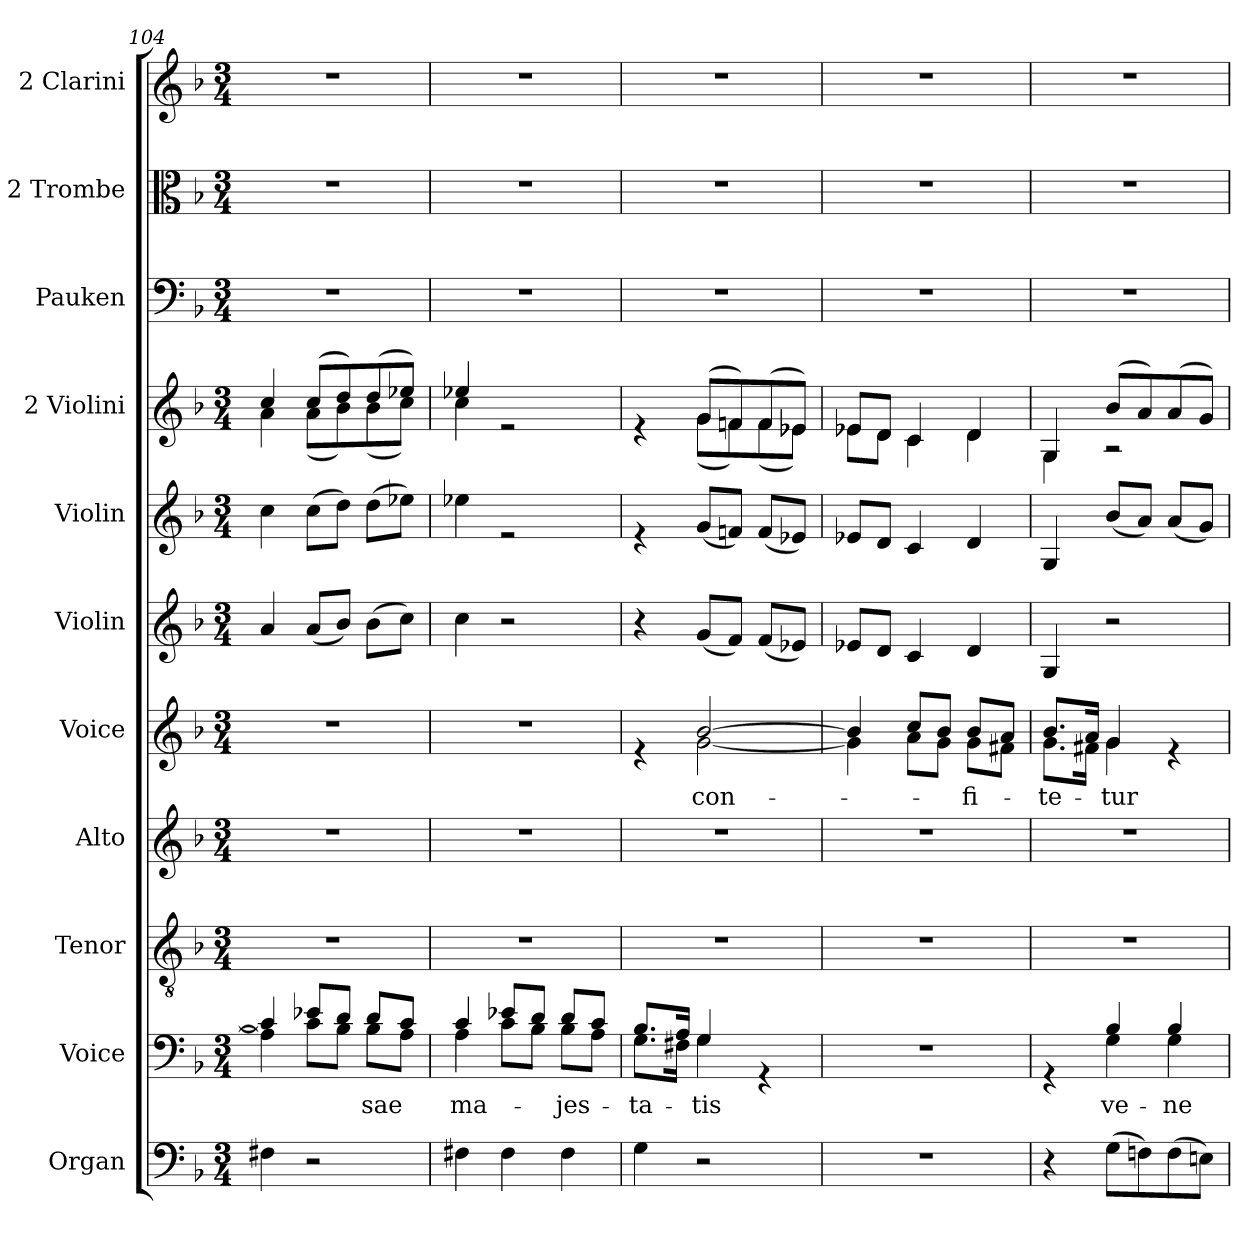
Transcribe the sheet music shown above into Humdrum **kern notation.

**kern	**kern	**text	**kern	**kern	**kern	**text	**kern	**kern	**kern	**kern	**kern	**kern
*part11	*part10	*part10	*part9	*part8	*part7	*part7	*part6	*part5	*part4	*part3	*part2	*part1
*staff11	*staff10	*staff10	*staff9	*staff8	*staff7	*staff7	*staff6	*staff5	*staff4	*staff3	*staff2	*staff1
*I"Organ	*I"Voice	*	*I"Tenor	*I"Alto	*I"Voice	*	*I"Violin	*I"Violin	*I"2 Violini	*I"Pauken	*I"2 Trombe	*I"2 Clarini
*	*	*	*	*	*	*	*I'Vln.	*I'Vln	*I'V	*I'P	*I'T	*I'C
!!LO:LB:g=z
*clefF4	*clefF4	*	*clefGv2	*clefG2	*clefG2	*	*clefG2	*clefG2	*clefG2	*clefF4	*clefC3	*clefG2
*k[b-]	*k[b-]	*	*k[b-]	*k[b-]	*k[b-]	*	*k[b-]	*k[b-]	*k[b-]	*k[b-]	*k[b-]	*k[b-]
*M3/4	*M3/4	*	*M3/4	*M3/4	*M3/4	*	*M3/4	*M3/4	*M3/4	*M3/4	*M3/4	*M3/4
=104	=104	=104	=104	=104	=104	=104	=104	=104	=104	=104	=104	=104
*	*^	*	*	*	*	*	*	*	*^	*	*	*
4F#X\	4c/]	4A\]	.	2.r	2.r	2.r	.	4a/	4cc\	4cc/	4a\	2.r	2.r	2.r
2r	8e-X/L	8c\L	.	.	.	.	.	(8a/L	(8cc\L	(8cc/L	(8a\L	.	.	.
.	8d/J	8B-\J	.	.	.	.	.	8b-/J)	8dd\J)	8dd/)	8b-\)	.	.	.
!	!	!	!LO:LY:b	!	!	!	!	!	!	!	!	!	!	!
.	8d/L	8B-\L	-sae	.	.	.	.	(8b-\L	(8dd\L	(8dd/	(8b-\	.	.	.
.	8c/J	8A\J	.	.	.	.	.	8cc\J)	8ee-X\J)	8ee-X/J)	8cc\J)	.	.	.
=105	=105	=105	=105	=105	=105	=105	=105	=105	=105	=105	=105	=105	=105	=105
!	!	!	!LO:LY:b	!	!	!	!	!	!	!	!	!	!	!
4F#X\	4c/	4A\	ma-	2.r	2.r	2.r	.	4cc\	4ee-X\	4ee-X/	4cc\	2.r	2.r	2.r
4F#\	8e-X/L	8c\L	.	.	.	.	.	2r	2re	2re	2ryy	.	.	.
.	8d/J	8B-\J	.	.	.	.	.	.	.	.	.	.	.	.
!	!	!	!LO:LY:b	!	!	!	!	!	!	!	!	!	!	!
4F#\	8d/L	8B-\L	-jes-	.	.	.	.	.	.	.	.	.	.	.
.	8c/J	8A\J	.	.	.	.	.	.	.	.	.	.	.	.
=106	=106	=106	=106	=106	=106	=106	=106	=106	=106	=106	=106	=106	=106	=106
!	!	!	!LO:LY:b	!	!	!	!	!	!	!	!	!	!	!
*	*	*	*	*	*	*^	*	*	*	*	*	*	*	*
4G\	8.B-/L	8.G\L	-ta-	2.r	2.r	4re	4ryy	.	4r	4re	4re	4ryy	2.r	2.r	2.r
.	16A/Jk	16F#X\Jk	.	.	.	.	.	.	.	.	.	.	.	.	.
!	!	!	!LO:LY:b	!	!	!	!	!LO:LY:b	!	!	!	!	!	!	!
2r	4G/	4G\	-tis	.	.	[2b-/	[2g\	con-	(8g/L	(8g/L	(8g/L	(8g\L	.	.	.
.	.	.	.	.	.	.	.	.	8f/J)	8fn/J)	8fn/)	8f\)	.	.	.
.	4rGG	4ryy	.	.	.	.	.	.	(8f/L	(8f/L	(8f/	(8f\	.	.	.
.	.	.	.	.	.	.	.	.	8e-X/J)	8e-X/J)	8e-X/J)	8e-\J)	.	.	.
*	*v	*v	*	*	*	*	*	*	*	*	*	*	*	*	*
=107	=107	=107	=107	=107	=107	=107	=107	=107	=107	=107	=107	=107	=107	=107
2.r	2.r	.	2.r	2.r	4b-/]	4g\]	.	8e-X/L	8e-X/L	8e-X/L	8e-\L	2.r	2.r	2.r
.	.	.	.	.	.	.	.	8d/J	8d/J	8d/J	8d\J	.	.	.
.	.	.	.	.	8cc/L	8a\L	.	4c/	4c/	4c/	4c\	.	.	.
.	.	.	.	.	8b-/J	8g\J	.	.	.	.	.	.	.	.
!	!	!	!	!	!	!	!LO:LY:b	!	!	!	!	!	!	!
.	.	.	.	.	8b-/L	8g\L	-fi-	4d/	4d/	4d/	4d\	.	.	.
.	.	.	.	.	8a/J	8f#X\J	.	.	.	.	.	.	.	.
=108	=108	=108	=108	=108	=108	=108	=108	=108	=108	=108	=108	=108	=108	=108
*	*^	*	*	*	*	*	*	*	*	*	*	*	*	*
!	!	!	!	!	!	!	!	!LO:LY:b	!	!	!	!	!	!	!
4r	4rGG	4ryy	.	2.r	2.r	8.b-/L	8.g\L	-te-	4G/	4G/	4G/	4G\	2.r	2.r	2.r
.	.	.	.	.	.	16a/Jk	16f#X\Jk	.	.	.	.	.	.	.	.
!	!	!	!LO:LY:b	!	!	!	!	!LO:LY:b	!	!	!	!	!	!	!
(8G\L	4B-/	4G\	ve-	.	.	4g/	4g\	-tur	2r	(8b-/L	(8b-/L	2r	.	.	.
8Fn\)	.	.	.	.	.	.	.	.	.	8a/J)	8a/)	.	.	.	.
!	!	!	!LO:LY:b	!	!	!	!	!	!	!	!	!	!	!	!
(8F\	4B-/	4G\	-ne-	.	.	4re	4ryy	.	.	(8a/L	(8a/	.	.	.	.
8En\J)	.	.	.	.	.	.	.	.	.	8g/J)	8g/J)	.	.	.	.
*	*v	*v	*	*	*	*v	*v	*	*	*	*v	*v	*	*	*
=	=	=	=	=	=	=	=	=	=	=	=	=
*-	*-	*-	*-	*-	*-	*-	*-	*-	*-	*-	*-	*-
